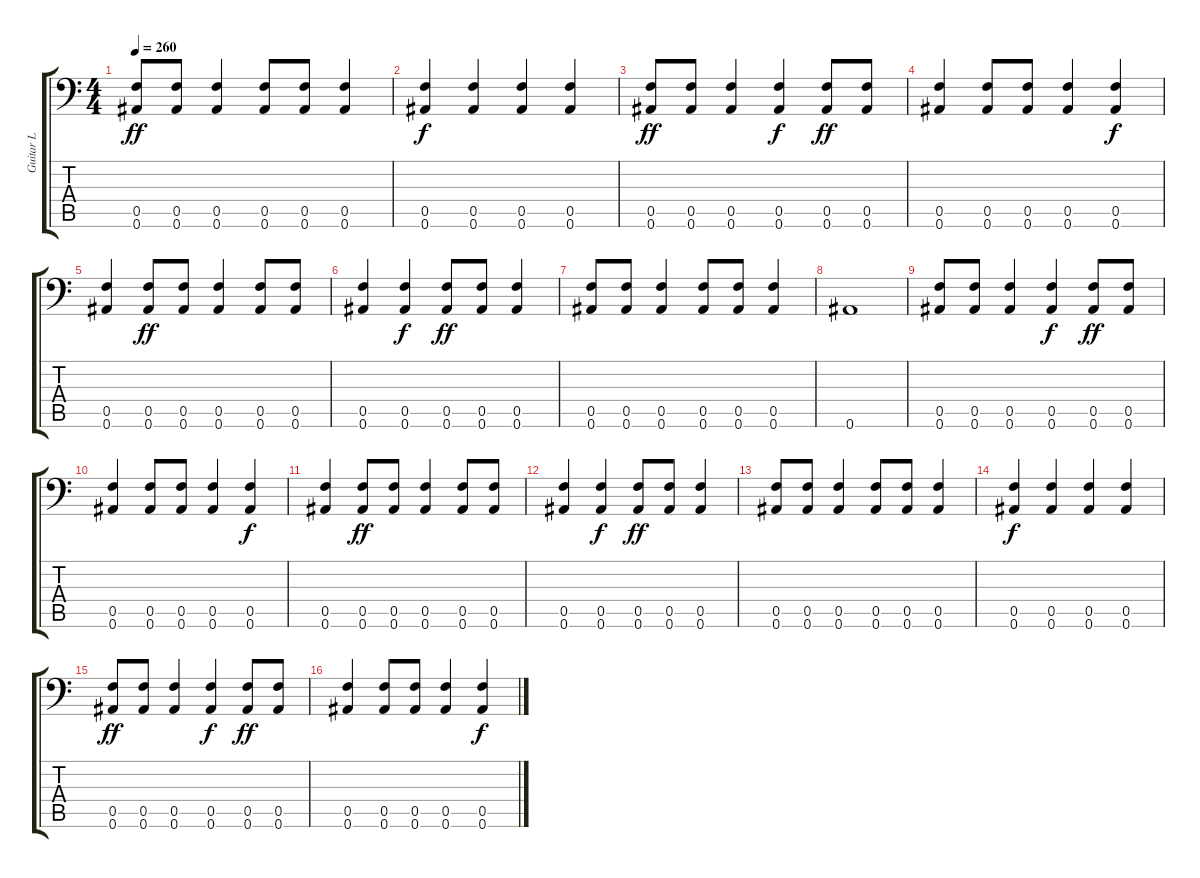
\track ("Guitar L" "Guitar L") {instrument distortionguitar}
\staff {score tabs}
\tuning (C4 G3 Eb3 Bb2 F2 Bb1) {hide}
\ts (4 4)
\tempo 260
\clef f4
\ks c
(0.5 0.6).8{dy ff} (0.5 0.6).8 (0.5 0.6).4 (0.5 0.6).8 (0.5 0.6).8 (0.5 0.6).4 |
(0.5 0.6).4{dy f} (0.5 0.6).4 (0.5 0.6).4 (0.5 0.6).4 |
(0.5 0.6).8{dy ff} (0.5 0.6).8 (0.5 0.6).4 (0.5 0.6).4{dy f} (0.5 0.6).8{dy ff} (0.5 0.6).8 |
(0.5 0.6).4 (0.5 0.6).8 (0.5 0.6).8 (0.5 0.6).4 (0.5 0.6).4{dy f} |
(0.5 0.6).4 (0.5 0.6).8{dy ff} (0.5 0.6).8 (0.5 0.6).4 (0.5 0.6).8 (0.5 0.6).8 |
(0.5 0.6).4 (0.5 0.6).4{dy f} (0.5 0.6).8{dy ff} (0.5 0.6).8 (0.5 0.6).4 |
(0.5 0.6).8 (0.5 0.6).8 (0.5 0.6).4 (0.5 0.6).8 (0.5 0.6).8 (0.5 0.6).4 |
0.6.1 |
(0.5 0.6).8 (0.5 0.6).8 (0.5 0.6).4 (0.5 0.6).4{dy f} (0.5 0.6).8{dy ff} (0.5 0.6).8 |
(0.5 0.6).4 (0.5 0.6).8 (0.5 0.6).8 (0.5 0.6).4 (0.5 0.6).4{dy f} |
(0.5 0.6).4 (0.5 0.6).8{dy ff} (0.5 0.6).8 (0.5 0.6).4 (0.5 0.6).8 (0.5 0.6).8 |
(0.5 0.6).4 (0.5 0.6).4{dy f} (0.5 0.6).8{dy ff} (0.5 0.6).8 (0.5 0.6).4 |
(0.5 0.6).8 (0.5 0.6).8 (0.5 0.6).4 (0.5 0.6).8 (0.5 0.6).8 (0.5 0.6).4 |
(0.5 0.6).4{dy f} (0.5 0.6).4 (0.5 0.6).4 (0.5 0.6).4 |
(0.5 0.6).8{dy ff} (0.5 0.6).8 (0.5 0.6).4 (0.5 0.6).4{dy f} (0.5 0.6).8{dy ff} (0.5 0.6).8 |
(0.5 0.6).4 (0.5 0.6).8 (0.5 0.6).8 (0.5 0.6).4 (0.5 0.6).4{dy f}
